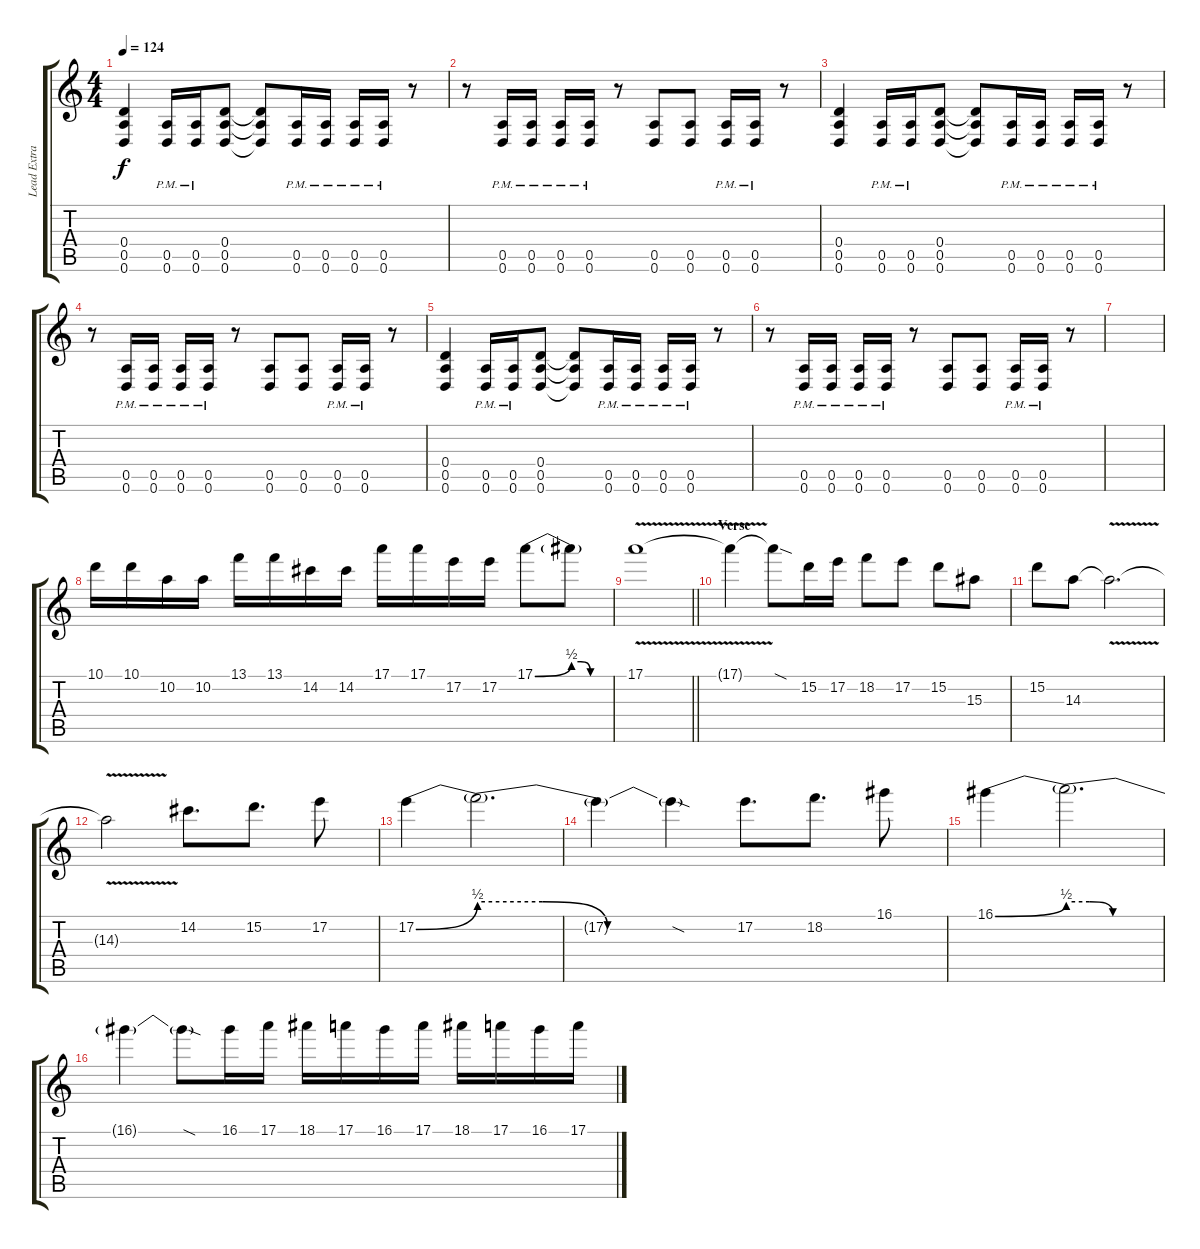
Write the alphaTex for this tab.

\track ("Lead Extra" "Lead Extra") {instrument distortionguitar}
\staff {score tabs}
\tuning (E4 B3 G3 D3 A2 D2) {hide}
\ts (4 4)
\tempo 124
\clef g2
\ks c
(0.4 0.5 0.6).4{dy f} (0.5{pm} 0.6{pm}).16 (0.5{pm} 0.6{pm}).16 (0.4 0.5 0.6).8 (0.4{t} 0.5{t} 0.6{t}).8 (0.5{pm} 0.6{pm}).16 (0.5{pm} 0.6{pm}).16 (0.5{pm} 0.6{pm}).16 (0.5{pm} 0.6{pm}).16 r.8 |
r.8 (0.5{pm} 0.6{pm}).16 (0.5{pm} 0.6{pm}).16 (0.5{pm} 0.6{pm}).16 (0.5{pm} 0.6{pm}).16 r.8 (0.5 0.6).8 (0.5 0.6).8 (0.5{pm} 0.6{pm}).16 (0.5{pm} 0.6{pm}).16 r.8 |
(0.4 0.5 0.6).4 (0.5{pm} 0.6{pm}).16 (0.5{pm} 0.6{pm}).16 (0.4 0.5 0.6).8 (0.4{t} 0.5{t} 0.6{t}).8 (0.5{pm} 0.6{pm}).16 (0.5{pm} 0.6{pm}).16 (0.5{pm} 0.6{pm}).16 (0.5{pm} 0.6{pm}).16 r.8 |
r.8 (0.5{pm} 0.6{pm}).16 (0.5{pm} 0.6{pm}).16 (0.5{pm} 0.6{pm}).16 (0.5{pm} 0.6{pm}).16 r.8 (0.5 0.6).8 (0.5 0.6).8 (0.5{pm} 0.6{pm}).16 (0.5{pm} 0.6{pm}).16 r.8 |
(0.4 0.5 0.6).4 (0.5{pm} 0.6{pm}).16 (0.5{pm} 0.6{pm}).16 (0.4 0.5 0.6).8 (0.4{t} 0.5{t} 0.6{t}).8 (0.5{pm} 0.6{pm}).16 (0.5{pm} 0.6{pm}).16 (0.5{pm} 0.6{pm}).16 (0.5{pm} 0.6{pm}).16 r.8 |
r.8 (0.5{pm} 0.6{pm}).16 (0.5{pm} 0.6{pm}).16 (0.5{pm} 0.6{pm}).16 (0.5{pm} 0.6{pm}).16 r.8 (0.5 0.6).8 (0.5 0.6).8 (0.5{pm} 0.6{pm}).16 (0.5{pm} 0.6{pm}).16 r.8 |
|
10.1.16 10.1.16 10.2.16 10.2.16 13.1.16 13.1.16 14.2.16 14.2.16 17.1.16 17.1.16 17.2.16 17.2.16 17.1{be (bend 0 0 60 2)}.8 17.1{be (custom 0 2 15 2 30 0 60 0) t}.8 |
\barLineRight lightlight
17.1{v}.1 |
\section ("" "Verse")
17.1{t}.4 17.1{sod t}.8 15.2.16 17.2.16 18.2.8 17.2.8 15.2.8 15.3.8 |
15.2.8 14.3.8 14.3{v t}.2{d} |
14.3{t}.2 14.2.8{d} 15.2.8{d} 17.2.8 |
17.2{be (bend 0 0 60 2)}.4 17.2{be (custom 0 2 15 2 30 0 60 0) t}.2{d} |
17.2{t}.4 17.2{sod t}.4 17.2.8{d} 18.2.8{d} 16.1.8 |
16.1{be (bend 0 0 60 2)}.4 16.1{be (custom 0 2 15 2 30 0 60 0) t}.2{d} |
16.1{t}.4 16.1{sod t}.8 16.1.16 17.1.16 18.1.16 17.1.16 16.1.16 17.1.16 18.1.16 17.1.16 16.1.16 17.1.16
